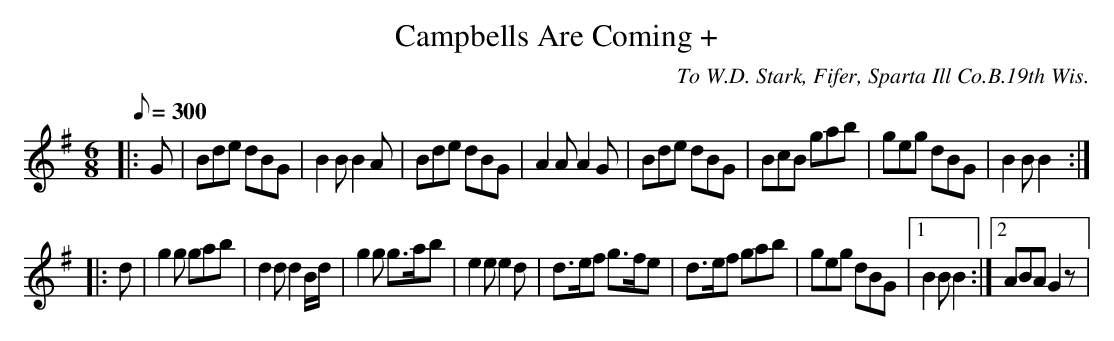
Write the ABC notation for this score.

X:1
T:Campbells Are Coming +
C:To W.D. Stark, Fifer, Sparta Ill Co.B.19th Wis.
M:6/8
L:1/8
Q:1/8=300
K:G
|: G|Bde dBG|B2 B B2 A|Bde dBG|A2 A A2 G|Bde dBG|BcB gab|geg dBG|B2 B B2 :|
|: d|g2 g gab|d2 d d2 B/d/|g2 g g>ab|e2 e e2 d |d>ef g>fe|d>ef gab|geg dBG|[1B2 B B2 :|[2 ABA G2z|
